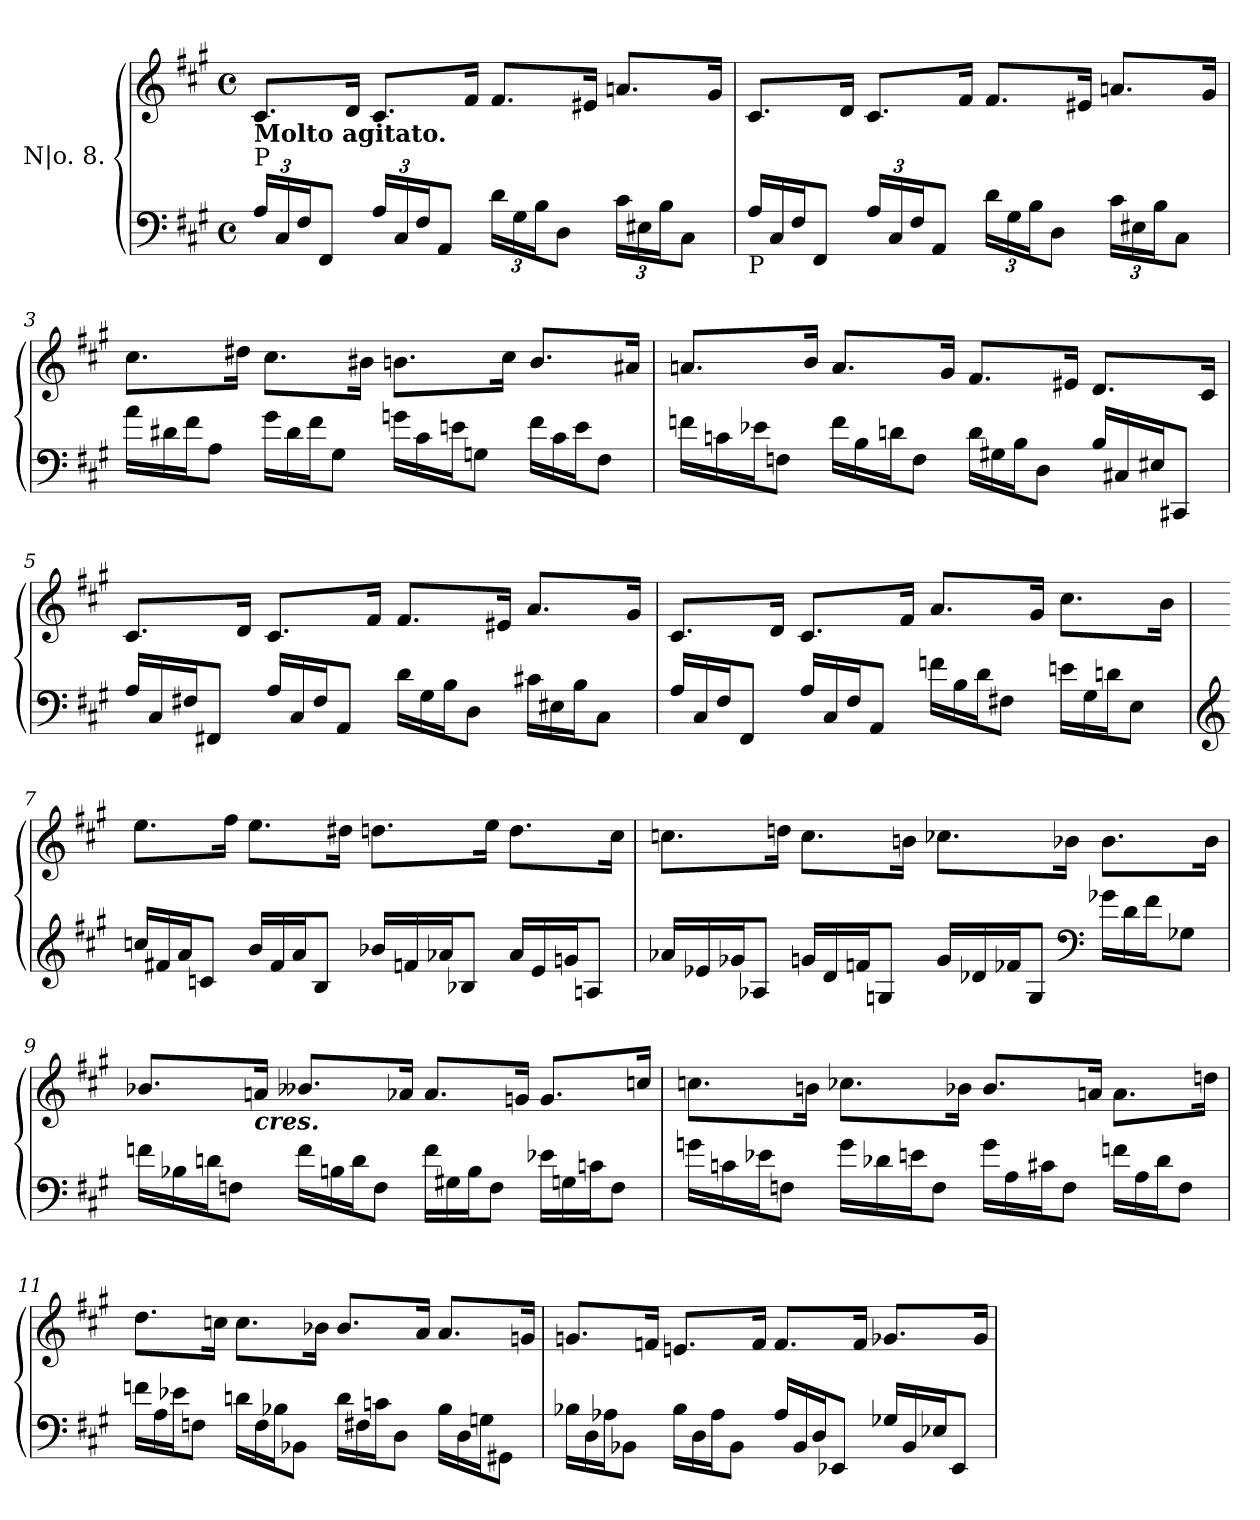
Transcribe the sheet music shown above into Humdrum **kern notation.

**kern	**kern
*part1	*part1
*staff2	*staff1
*I"N|o. 8.	*
*clefF4	*clefG2
*k[f#c#g#]	*k[f#c#g#]
*f#:	*f#:
*M4/4	*M4/4
*met(c)	*met(c)
*MM108	*MM108
*Xbrackettup	*
=1	=1
!	!LO:TX:b:B:t=Molto agitato.
!	!LO:TX:b:t=P
24A/LL	8.c#/L
24C#/	.
24F#/J	.
8FF#/J	.
.	16d/Jk
24A/LL	8.c#/L
24C#/	.
24F#/J	.
8AA/J	.
.	16f#/Jk
24d\LL	8.f#/L
24G#\	.
24B\J	.
8D\J	.
.	16e#X/Jk
24c#\LL	8.an/L
24E#X\	.
24B\J	.
8C#\J	.
.	16g#/Jk
=2	=2
*Xtuplet	*
!LO:TX:b:t=P	!
24A/LL	8.c#/L
24C#/	.
24F#/J	.
8FF#/J	.
.	16d/Jk
*tuplet	*
24A/LL	8.c#/L
24C#/	.
24F#/J	.
8AA/J	.
.	16f#/Jk
24d\LL	8.f#/L
24G#\	.
24B\J	.
8D\J	.
.	16e#X/Jk
24c#\LL	8.an/L
24E#X\	.
24B\J	.
8C#\J	.
.	16g#/Jk
!!LO:LB:g=z
=3	=3
*Xtuplet	*
24a\LL	8.cc#\L
24d#X\	.
24f#\J	.
8A\J	.
.	16dd#X\Jk
24g#\LL	8.cc#\L
24d#\	.
24f#\J	.
8G#\J	.
.	16b#X\Jk
24gn\LL	8.bn\L
24c#\	.
24en\J	.
8Gn\J	.
.	16cc#\Jk
24f#\LL	8.b/L
24c#\	.
24e\J	.
8F#\J	.
.	16a#X/Jk
!!LO:LB:g=z
=4	=4
24fn\LL	8.an/L
24cn\	.
24e-X\J	.
8Fn\J	.
.	16b/Jk
24f\LL	8.a/L
24B\	.
24dn\J	.
8F\J	.
.	16g#/Jk
24d\LL	8.f#/L
24G#X\	.
24B\J	.
8D\J	.
.	16e#X/Jk
24B/LL	8.d/L
24C#X/	.
24E#X/J	.
8CC#X/J	.
.	16c#/Jk
!!LO:LB:g=z
=5	=5
24A/LL	8.c#/L
24C#/	.
24F#X/J	.
8FF#X/J	.
.	16d/Jk
24A/LL	8.c#/L
24C#/	.
24F#/J	.
8AA/J	.
.	16f#/Jk
24d\LL	8.f#/L
24G#\	.
24B\J	.
8D\J	.
.	16e#X/Jk
24c#X\LL	8.a/L
24E#X\	.
24B\J	.
8C#\J	.
.	16g#/Jk
=6	=6
24A/LL	8.c#/L
24C#/	.
24F#/J	.
8FF#/J	.
.	16d/Jk
24A/LL	8.c#/L
24C#/	.
24F#/J	.
8AA/J	.
.	16f#/Jk
24fn\LL	8.a/L
24B\	.
24d\J	.
8F#X\J	.
.	16g#/Jk
24en\LL	8.cc#\L
24G#\	.
24dn\J	.
8E\J	.
.	16b\Jk
!!LO:LB:g=z
=7	=7
*clefG2	*
24ccn/LL	8.ee\L
24f#X/	.
24a/J	.
8cn/J	.
.	16ff#\Jk
24b/LL	8.ee\L
24f#/	.
24a/J	.
8B/J	.
.	16dd#X\Jk
24b-X/LL	8.ddn\L
24fn/	.
24a-X/J	.
8B-X/J	.
.	16ee\Jk
24a-/LL	8.dd\L
24e/	.
24gn/J	.
8An/J	.
.	16cc#\Jk
!!LO:PB:g=z
=8	=8
24a-X/LL	8.ccn\L
24e-X/	.
24g-X/J	.
8A-X/J	.
.	16ddn\Jk
24gn/LL	8.cc\L
24d/	.
24fn/J	.
8Gn/J	.
.	16bn\Jk
24g/LL	8.cc-X\L
24d-X/	.
24f-X/J	.
8G/J	.
.	16b-X\Jk
*clefF4	*
24g-X\LL	8.b-\L
24d-\	.
24f-\J	.
8G-X\J	.
.	16b-\Jk
!!LO:LB:g=z
=9	=9
24fn\LL	8.b-X/L
24B-X\	.
24dn\J	.
8Fn\J	.
!	!LO:TX:b:Bi:t=cres.
.	16an/Jk
24f\LL	8.b--X/L
24Bn\	.
24d\J	.
8F\J	.
.	16a-X/Jk
24f\LL	8.a-/L
24G#X\	.
24B\J	.
8F\J	.
.	16gn/Jk
24e-X\LL	8.g/L
24Gn\	.
24cn\J	.
8F\J	.
.	16ccn/Jk
!!LO:LB:g=z
=10	=10
24gn\LL	8.ccn\L
24cn\	.
24e-X\J	.
8Fn\J	.
.	16bn\Jk
24g\LL	8.cc-X\L
24d-X\	.
24en\J	.
8F\J	.
.	16b-X\Jk
24g\LL	8.b-/L
24A\	.
24c#X\J	.
8F\J	.
.	16an/Jk
24fn\LL	8.a\L
24A\	.
24d-\J	.
8F\J	.
.	16ddn\Jk
!!LO:LB:g=z
=11	=11
24fn\LL	8.dd\L
24A\	.
24e-X\J	.
8Fn\J	.
.	16ccn\Jk
24dn\LL	8.cc\L
24F\	.
24B-X\J	.
8BB-X\J	.
.	16b-X\Jk
24d\LL	8.b-/L
24F#X\	.
24cn\J	.
8D\J	.
.	16a/Jk
24B-\LL	8.a/L
24D\	.
24Gn\J	.
8GG#X\J	.
.	16gn/Jk
!!LO:LB:g=z
=12	=12
24B-X\LL	8.gn/L
24D\	.
24A-X\J	.
8BB-X\J	.
.	16fn/Jk
24B-\LL	8.en/L
24D\	.
24A-\J	.
8BB-\J	.
.	16f/Jk
24A-/LL	8.f/L
24BB-/	.
24D/J	.
8EE-X/J	.
.	16f/Jk
24G-X/LL	8.g-X/L
24BB-/	.
24E-X/J	.
8EE-/J	.
.	16g-/Jk
=	=
*-	*-
